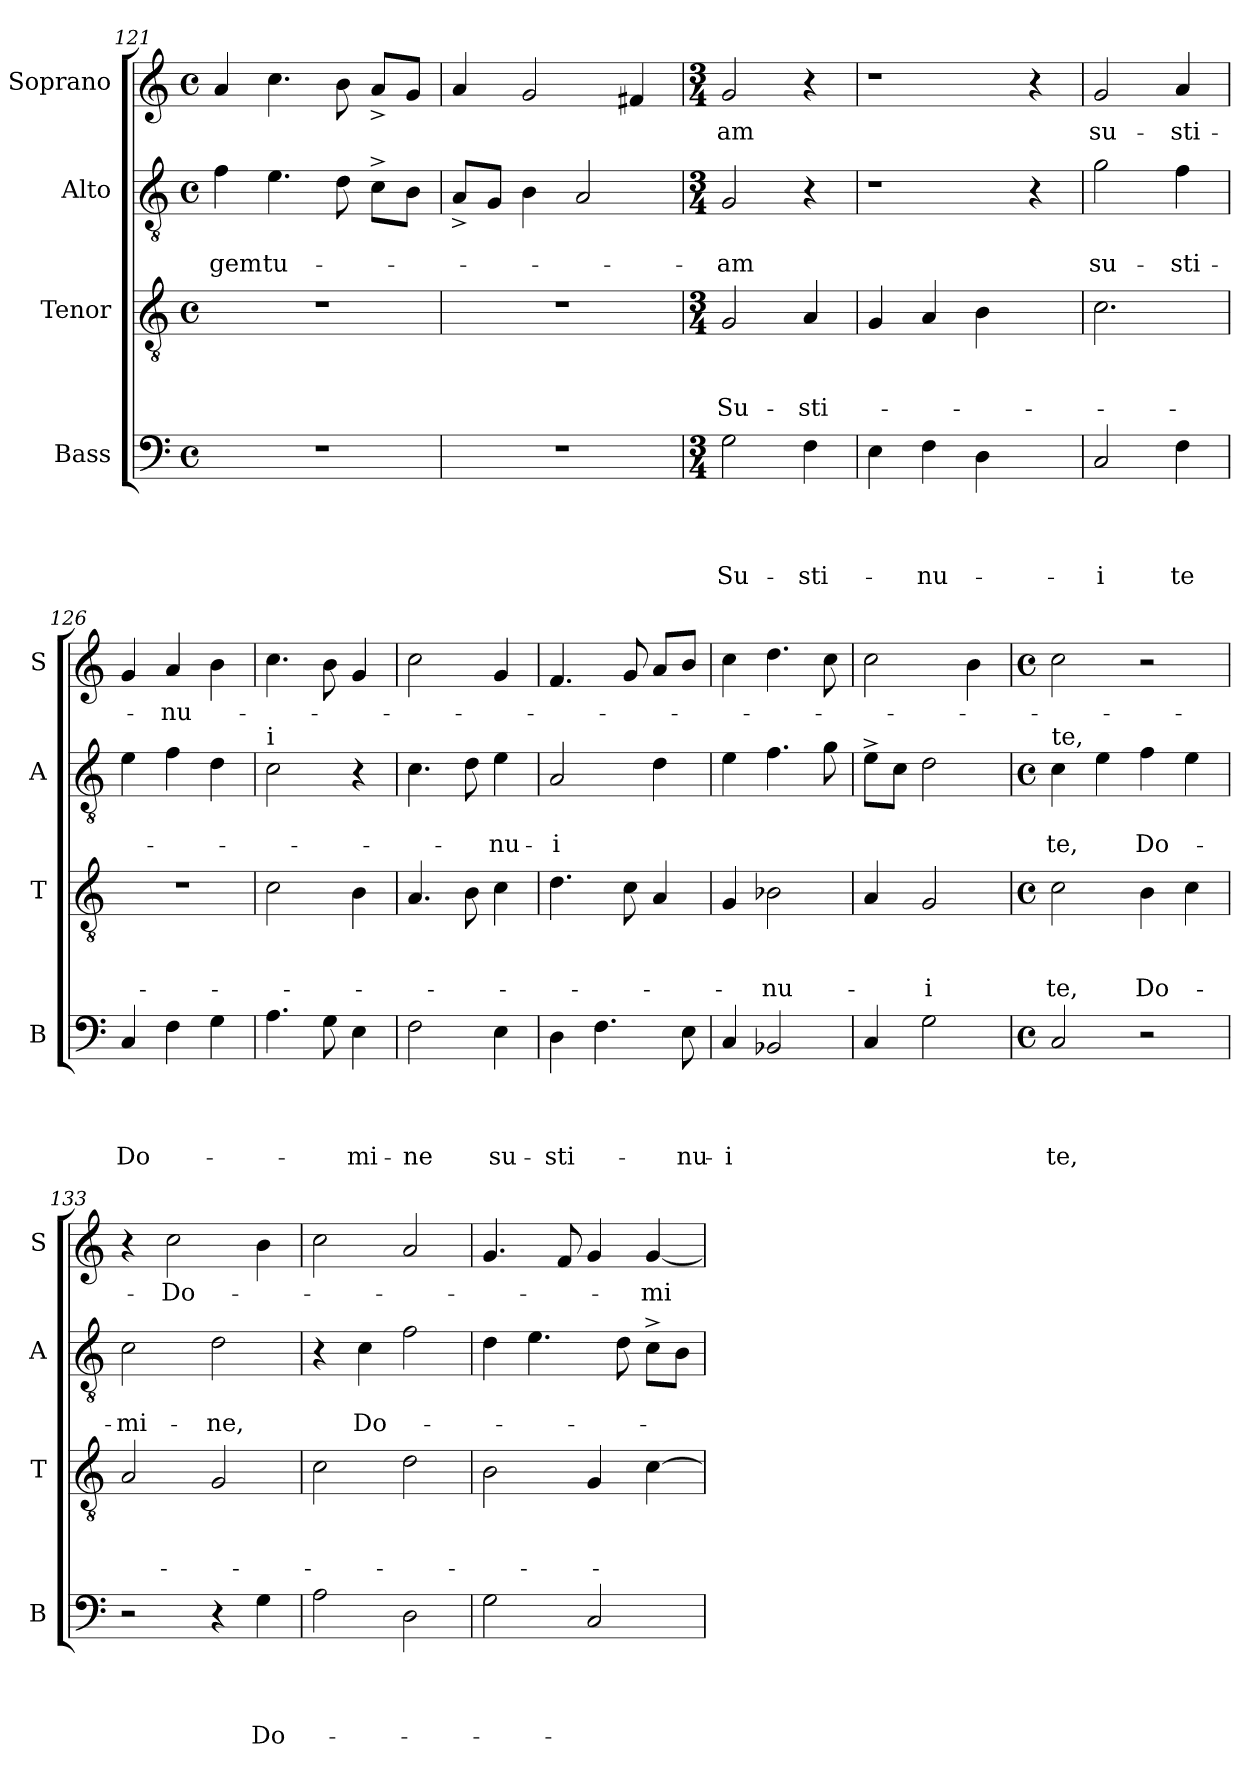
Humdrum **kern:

**kern	**text	**text	**text	**text	**kern	**text	**text	**text	**kern	**text	**text	**kern	**text
*part4	*part4	*part4	*part4	*part4	*part3	*part3	*part3	*part3	*part2	*part2	*part2	*part1	*part1
*staff4	*staff4	*staff4	*staff4	*staff4	*staff3	*staff3	*staff3	*staff3	*staff2	*staff2	*staff2	*staff1	*staff1
*I"Bass	*	*	*	*	*I"Tenor	*	*	*	*I"Alto	*	*	*I"Soprano	*
*I'B	*	*	*	*	*I'T	*	*	*	*I'A	*	*	*I'S	*
!!LO:PB:g=z
*clefF4	*	*	*	*	*clefGv2	*	*	*	*clefGv2	*	*	*clefG2	*
*k[]	*	*	*	*	*k[]	*	*	*	*k[]	*	*	*k[]	*
*C:	*	*	*	*	*C:	*	*	*	*C:	*	*	*C:	*
*M4/4	*	*	*	*	*M4/4	*	*	*	*M4/4	*	*	*M4/4	*
*met(c)	*	*	*	*	*met(c)	*	*	*	*met(c)	*	*	*met(c)	*
=121	=121	=121	=121	=121	=121	=121	=121	=121	=121	=121	=121	=121	=121
!	!	!	!	!	!	!	!	!	!	!	!LO:LY:b	!	!
1r	.	.	.	.	1r	.	.	.	4f\	.	-gem	4a/	.
!	!	!	!	!	!	!	!	!	!	!	!LO:LY:b	!	!
.	.	.	.	.	.	.	.	.	4.e\	.	tu-	4.cc\	.
.	.	.	.	.	.	.	.	.	8d\	.	.	8b\	.
.	.	.	.	.	.	.	.	.	8c^>\L	.	.	8a^</L	.
.	.	.	.	.	.	.	.	.	8B\J	.	.	8g/J	.
=122	=122	=122	=122	=122	=122	=122	=122	=122	=122	=122	=122	=122	=122
1r	.	.	.	.	1r	.	.	.	8A^</L	.	.	4a/	.
.	.	.	.	.	.	.	.	.	8G/J	.	.	.	.
.	.	.	.	.	.	.	.	.	4B\	.	.	2g/	.
.	.	.	.	.	.	.	.	.	2A/	.	.	.	.
.	.	.	.	.	.	.	.	.	.	.	.	4f#/	.
=123	=123	=123	=123	=123	=123	=123	=123	=123	=123	=123	=123	=123	=123
*M3/4	*	*	*	*	*M3/4	*	*	*	*M3/4	*	*	*M3/4	*
!	!	!	!	!LO:LY:b	!	!	!	!LO:LY:b	!	!	!LO:LY:b	!	!LO:LY:b
2G\	.	.	.	Su-	2G/	.	.	Su-	2G/	.	-am	2g/	-am
!	!	!	!	!LO:LY:b	!	!	!	!LO:LY:b	!	!	!	!	!
4F\	.	.	.	-sti-	4A/	.	.	-sti-	4r	.	.	4r	.
=124	=124	=124	=124	=124	=124	=124	=124	=124	=124	=124	=124	=124	=124
!	!	!	!	!	!	!	!	!	!LO:N:vis=1	!	!	!LO:N:vis=1	!
4E\	.	.	.	.	4G/	.	.	.	2.r	.	.	2.r	.
!	!	!	!	!LO:LY:b	!	!	!	!	!	!	!	!	!
4F\	.	.	.	-nu-	4A/	.	.	.	.	.	.	.	.
4D\	.	.	.	.	4B\	.	.	.	.	.	.	.	.
4ryy	.	.	.	.	4ryy	.	.	.	4r	.	.	4r	.
=125	=125	=125	=125	=125	=125	=125	=125	=125	=125	=125	=125	=125	=125
!	!	!	!	!LO:LY:b	!	!	!	!	!	!	!LO:LY:b	!	!LO:LY:b
2C/	.	.	.	-i	2.c\	.	.	.	2g\	.	su-	2g/	su-
!	!	!	!	!LO:LY:b	!	!	!	!	!	!	!LO:LY:b	!	!LO:LY:b
4F\	.	.	.	te	.	.	.	.	4f\	.	-sti-	4a/	-sti-
=126	=126	=126	=126	=126	=126	=126	=126	=126	=126	=126	=126	=126	=126
!	!	!	!	!LO:LY:b	!LO:N:vis=1	!	!	!	!	!	!	!	!
4C/	.	.	.	Do-	2.r	.	.	.	4e\	.	.	4g/	.
!	!	!	!	!	!	!	!	!	!	!	!	!	!LO:LY:b
4F\	.	.	.	.	.	.	.	.	4f\	.	.	4a/	-nu-
4G\	.	.	.	.	.	.	.	.	4d\	.	.	4b\	.
!!LO:LB:g=z
=127	=127	=127	=127	=127	=127	=127	=127	=127	=127	=127	=127	=127	=127
!	!	!	!	!	!	!	!	!	!LO:TX:a:t=i	!	!	!	!
4.A\	.	.	.	.	2c\	.	.	.	2c\	.	.	4.cc\	.
8G\	.	.	.	.	.	.	.	.	.	.	.	8b\	.
!	!	!	!	!LO:LY:b	!	!	!	!	!	!	!	!	!
4E\	.	.	.	-mi-	4B\	.	.	.	4r	.	.	4g/	.
=128	=128	=128	=128	=128	=128	=128	=128	=128	=128	=128	=128	=128	=128
!	!	!	!	!LO:LY:b	!	!	!	!	!	!	!	!	!
2F\	.	.	.	-ne	4.A/	.	.	.	4.c\	.	.	2cc\	.
.	.	.	.	.	8B\	.	.	.	8d\	.	.	.	.
!	!	!	!	!LO:LY:b	!	!	!	!	!	!	!LO:LY:b	!	!
4E\	.	.	.	su-	4c\	.	.	.	4e\	.	-nu-	4g/	.
=129	=129	=129	=129	=129	=129	=129	=129	=129	=129	=129	=129	=129	=129
!	!	!	!	!LO:LY:b	!	!	!	!	!	!	!LO:LY:b:rj	!	!
4D\	.	.	.	-sti-	4.d\	.	.	.	2A/	.	-i	4.f/	.
4.F\	.	.	.	.	.	.	.	.	.	.	.	.	.
.	.	.	.	.	8c\	.	.	.	.	.	.	8g/	.
.	.	.	.	.	4A/	.	.	.	4d\	.	.	8a/L	.
!	!	!	!	!LO:LY:b	!	!	!	!	!	!	!	!	!
8E\	.	.	.	-nu-	.	.	.	.	.	.	.	8b/J	.
=130	=130	=130	=130	=130	=130	=130	=130	=130	=130	=130	=130	=130	=130
!	!	!	!	!LO:LY:b:rj	!	!	!	!	!	!	!	!	!
4C/	.	.	.	-i	4G/	.	.	.	4e\	.	.	4cc\	.
!	!	!	!	!	!	!	!	!LO:LY:b	!	!	!	!	!
2BB-X/	.	.	.	.	2B-X\	.	.	-nu-	4.f\	.	.	4.dd\	.
.	.	.	.	.	.	.	.	.	8g\	.	.	8cc\	.
=131	=131	=131	=131	=131	=131	=131	=131	=131	=131	=131	=131	=131	=131
4C/	.	.	.	.	4A/	.	.	.	8e^>\L	.	.	2cc\	.
.	.	.	.	.	.	.	.	.	8c\J	.	.	.	.
!	!	!	!	!	!	!	!	!LO:LY:b	!	!	!	!	!
2G\	.	.	.	.	2G/	.	.	-i	2d\	.	.	.	.
.	.	.	.	.	.	.	.	.	.	.	.	4b\	.
=132	=132	=132	=132	=132	=132	=132	=132	=132	=132	=132	=132	=132	=132
*M4/4	*	*	*	*	*M4/4	*	*	*	*M4/4	*	*	*M4/4	*
*met(c)	*	*	*	*	*met(c)	*	*	*	*met(c)	*	*	*met(c)	*
!	!	!	!	!	!	!	!	!	!LO:TX:a:t=te,	!	!	!	!
!	!	!	!	!LO:LY:b	!	!	!	!LO:LY:b	!	!	!LO:LY:b	!	!
2C/	.	.	.	te,	2c\	.	.	te,	4c\	.	te,	2cc\	.
.	.	.	.	.	.	.	.	.	4e\	.	.	.	.
!	!	!	!	!	!	!	!	!LO:LY:b	!	!	!LO:LY:b	!	!
2r	.	.	.	.	4B\	.	.	Do-	4f\	.	Do-	2r	.
.	.	.	.	.	4c\	.	.	.	4e\	.	.	.	.
!!LO:LB:g=z
=133	=133	=133	=133	=133	=133	=133	=133	=133	=133	=133	=133	=133	=133
!	!	!	!	!	!	!	!	!	!	!	!LO:LY:b	!	!
2r	.	.	.	.	2A/	.	.	.	2c\	.	-mi-	4r	.
!	!	!	!	!	!	!	!	!	!	!	!	!	!LO:LY:b
.	.	.	.	.	.	.	.	.	.	.	.	2cc\	-Do-
!	!	!	!	!	!	!	!	!	!	!	!LO:LY:b	!	!
4r	.	.	.	.	2G/	.	.	.	2d\	.	-ne,	.	.
!	!	!	!	!LO:LY:b	!	!	!	!	!	!	!	!	!
4G\	.	.	.	Do-	.	.	.	.	.	.	.	4b\	.
=134	=134	=134	=134	=134	=134	=134	=134	=134	=134	=134	=134	=134	=134
2A\	.	.	.	.	2c\	.	.	.	4r	.	.	2cc\	.
!	!	!	!	!	!	!	!	!	!	!	!LO:LY:b	!	!
.	.	.	.	.	.	.	.	.	4c\	.	Do-	.	.
2D\	.	.	.	.	2d\	.	.	.	2f\	.	.	2a/	.
=135	=135	=135	=135	=135	=135	=135	=135	=135	=135	=135	=135	=135	=135
2G\	.	.	.	.	2B\	.	.	.	4d\	.	.	4.g/	.
.	.	.	.	.	.	.	.	.	4.e\	.	.	.	.
.	.	.	.	.	.	.	.	.	.	.	.	8f/	.
2C/	.	.	.	.	4G/	.	.	.	.	.	.	4g/	.
.	.	.	.	.	.	.	.	.	8d\	.	.	.	.
!	!	!	!	!	!	!	!	!	!	!	!	!	!LO:LY:b
.	.	.	.	.	[>4c\	.	.	.	8c^>\L	.	.	[<4g/	-mi-
.	.	.	.	.	.	.	.	.	8B\J	.	.	.	.
=	=	=	=	=	=	=	=	=	=	=	=	=	=
*-	*-	*-	*-	*-	*-	*-	*-	*-	*-	*-	*-	*-	*-
